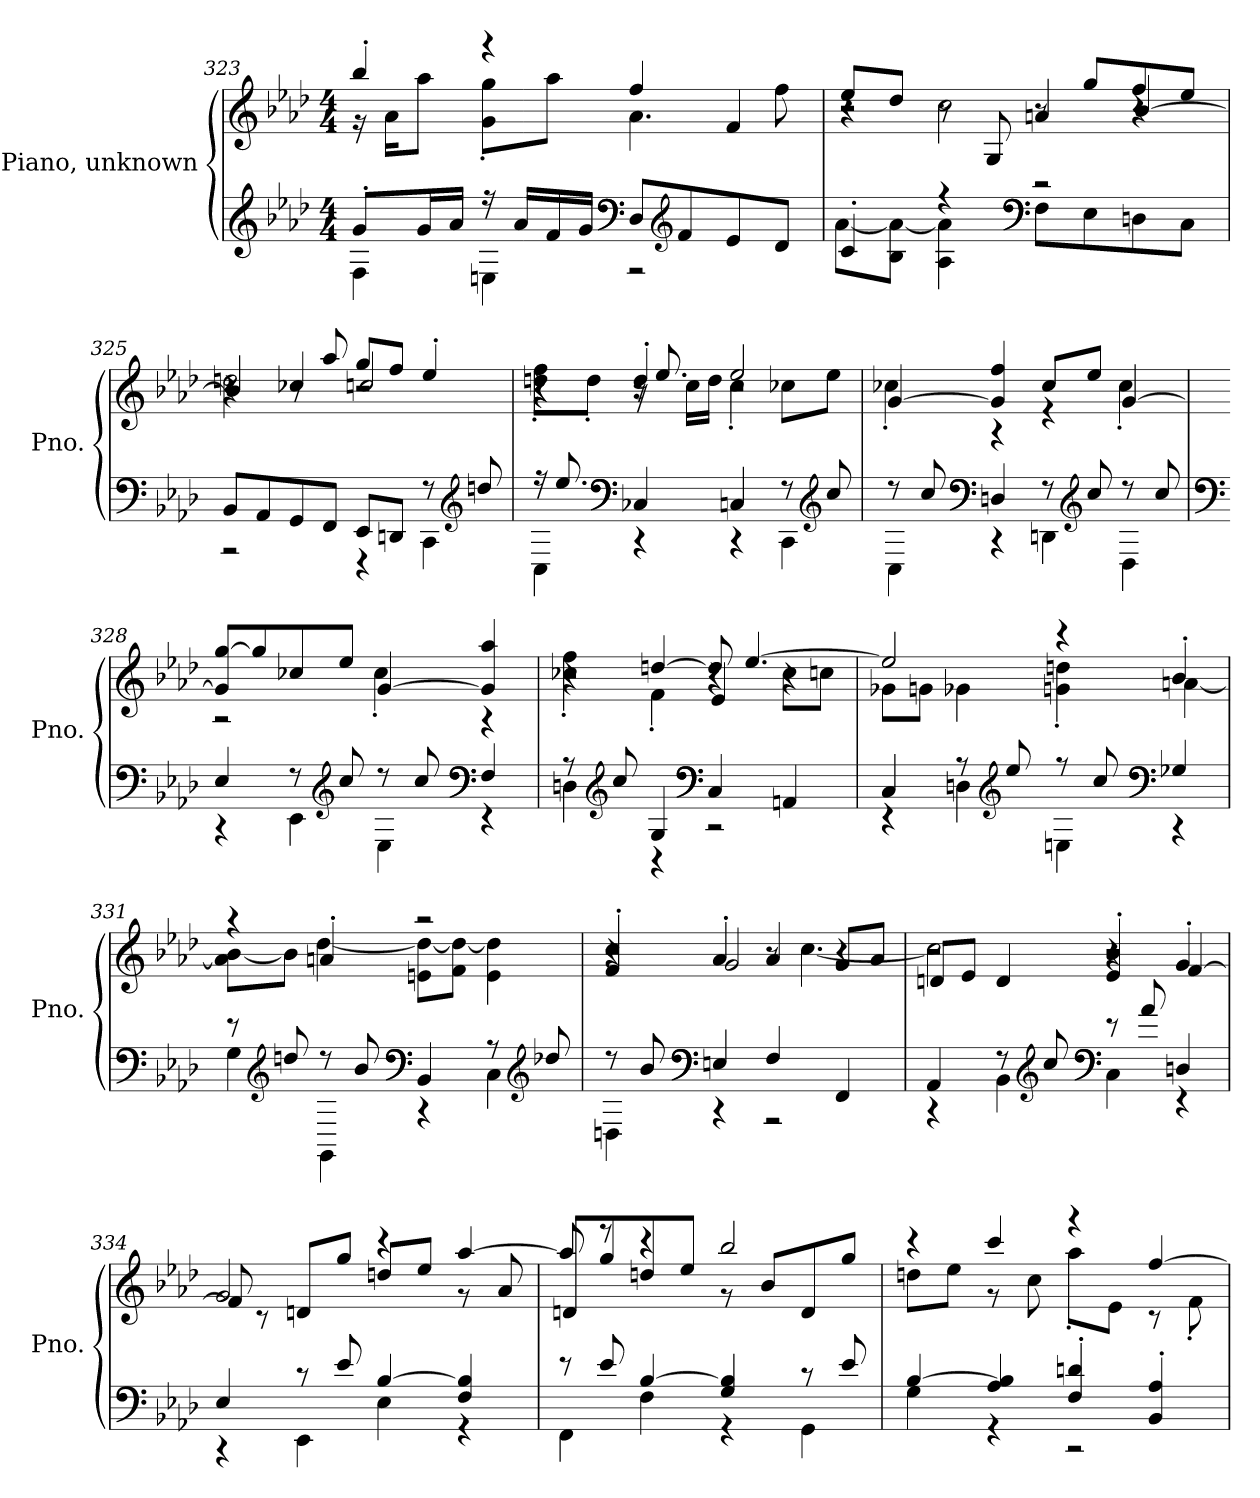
**kern	**kern
*part1	*part1
*staff2	*staff1
*I"Piano, unknown	*
*I'Pno.	*
*clefG2	*clefG2
*k[b-e-a-d-]	*k[b-e-a-d-]
*M4/4	*M4/4
=323	=323
*^	*^
8g'/L	4F\	4bb-'/	16r
.	.	.	16a-\KL
16g/L	.	.	8aa-\J
16a-/JJ	.	.	.
16r	4En\	4r	8g\' 8gg\'L
16a-/LL	.	.	.
16f/	.	.	8aa-\J
16g/JJ	.	.	.
*clefF4	*	*	*
8D-/L	2r	4ff/	4.a-\
*clefG2	*	*	*
8f/	.	.	.
8e-/	.	4f/	.
8d-/J	.	.	8ff\
!!LO:LB:g=z
=324	=324	=324	=324
*	*	*	*^
4c'/	[8a-\L	8ee-/L	4r	2r
.	8B-\ 8a-\_J	8dd-/J	.	.
4r	4A-\ 4a-\]	8r	2cc\	.
.	.	8G/	.	.
*clefF4	*	*	*	*
2r	8F\L	8r	.	4an/
.	8E-\	8gg/L	.	.
.	8Dn\	8ff/	4r	[4b-/
.	8C\J	8ee-/J	.	.
=325	=325	=325	=325	=325
8BB-/L	2r	4r	2ddn\	4b-/]
8AA-/	.	.	.	.
8GG/	.	8r	.	4cc-X/
8FF/J	.	8aa-/	.	.
8EE-/L	4r	8gg/L	2r	2ccn/
8DDn/J	.	8ff/J	.	.
8r	4CC\	4ee-'/	.	.
*clefG2	*	*	*	*
8ddn/	.	.	.	.
=326	=326	=326	=326	=326
16r	4C\	4r	8ddn\' 8ff\'L	4r
8.ee-/	.	.	.	.
.	.	.	8dd'\J	.
*clefF4	*	*	*	*
4C-X/	4r	16r	8r	4dd'/
.	.	8.ee-/	.	.
.	.	.	16cc\LL	.
.	.	.	16dd\JJ	.
4Cn/	4r	2ee-/	4cc'\	2r
8r	4CC\	.	8cc-X\L	.
*clefG2	*	*	*	*
8cc/	.	.	8ee-\J	.
*	*	*	*v	*v
!!LO:PB:g=z
=327	=327	=327	=327
8r	4C\	[4g/	4cc-X'\
8cc/	.	.	.
*clefF4	*	*	*
4Dn/	4r	4g/] 4ff/	4r
8r	4DDn\	8cc-/L	4r
*clefG2	*	*	*
8cc/	.	8ee-/J	.
8r	4D\	[4g/	4cc-'\
8cc/	.	.	.
=328	=328	=328	=328
*clefF4	*	*	*
4E-/	4r	8g/] [8gg/L	2r
.	.	8gg/]	.
8r	4EE-\	8cc-X/	.
*clefG2	*	*	*
8cc/	.	8ee-/J	.
8r	4E-\	[4g/	4cc-'\
8cc/	.	.	.
*clefF4	*	*	*
4F/	4r	4g/] 4aa-/	4r
=329	=329	=329	=329
*	*	*	*^
8r	4Dn\	4r	4cc-X\' 4ff\'	2r
*clefG2	*	*	*	*
8cc/	.	.	.	.
4G/	4r	[4ddn/	4f'\	.
*clefF4	*	*	*	*
4C/	2r	8dd/]	4r	4e-/
.	.	[4.ee-/	.	.
4AAn/	.	.	8cc-\L	4r
.	.	.	8ccn\J	.
*	*	*	*v	*v
!!LO:LB:g=z
=330	=330	=330	=330
4C/	4r	2ee-/]	8g-X\L
.	.	.	8gn\J
8r	4Dn\	.	4g-X\
*clefG2	*	*	*
8ee-/	.	.	.
8r	4En\	4r	4gn\' 4ddn\'
8cc/	.	.	.
*clefF4	*	*	*
4G-X/	4r	4b-'/	[4an\
=331	=331	=331	=331
8r	4G\	4r	8a\] [8b-\L
*clefG2	*	*	*
8ddn/	.	.	8b-\J]
8r	4GG\	4an'/	[4dd-\
8b-/	.	.	.
*clefF4	*	*	*
4BB-/	4r	2r	8en\ 8dd-\_L
.	.	.	8f\ 8dd-\_J
8r	4C\	.	4e\ 4dd-\]
*clefG2	*	*	*
8dd-X/	.	.	.
!!LO:LB:g=z
=332	=332	=332	=332
*	*	*	*^
8r	4Dn\	4r	2r	4f/' 4cc/'
8b-/	.	.	.	.
*clefF4	*	*	*	*
4En/	4r	4a-'/	.	2g/
4F/	2r	4a-/	8r	.
.	.	.	[4.cc\	.
4FF/	.	4r	.	8g/L
.	.	.	.	8a-/J
=333	=333	=333	=333	=333
4AA-/	4r	2r	2cc\]	8dn/L
.	.	.	.	8e-/J
8r	4BB-\	.	.	4d/
*clefG2	*	*	*	*
8cc/	.	.	.	.
*clefF4	*	*	*	*
8r	4C\	4r	2r	4e-/' 4b-/'
8a-/	.	.	.	.
4Dn/	4r	4g'/	.	[4f/
*	*	*	*v	*v
=334	=334	=334	=334
4E-/	4r	2g/	8f/]
.	.	.	8r
8r	4EE-\	.	8dn/L
8e-/	.	.	8gg/J
[4B-/	4E-\	4r	8ddn/L
.	.	.	8ee-/J
4F/ 4B-/]	4r	[4aa-/	8r
.	.	.	8a-/
!!LO:LB:g=z	!!
=335	=335	=335	=335
8r	4FF\	8aa-/]	8dn/L
8e-/	.	8r	8gg/
[4B-/	4F\	4r	8ddn/
.	.	.	8ee-/J
4G/ 4B-/]	4r	2bb-/	8r
.	.	.	8b-/L
8r	4GG\	.	8d/
8e-/	.	.	8gg/J
=336	=336	=336	=336
[4B-/	4G\	4r	8ddn\L
.	.	.	8ee-\J
4A-/ 4B-/]	4r	4ccc/	8r
.	.	.	8cc\
4F/' 4dn/'	2r	4r	8aa-'\L
.	.	.	8e-\J
4BB-/' 4A-/'	.	[4ff/	8r
.	.	.	8f'\
*v	*v	*	*
*	*v	*v
=	=
*-	*-
